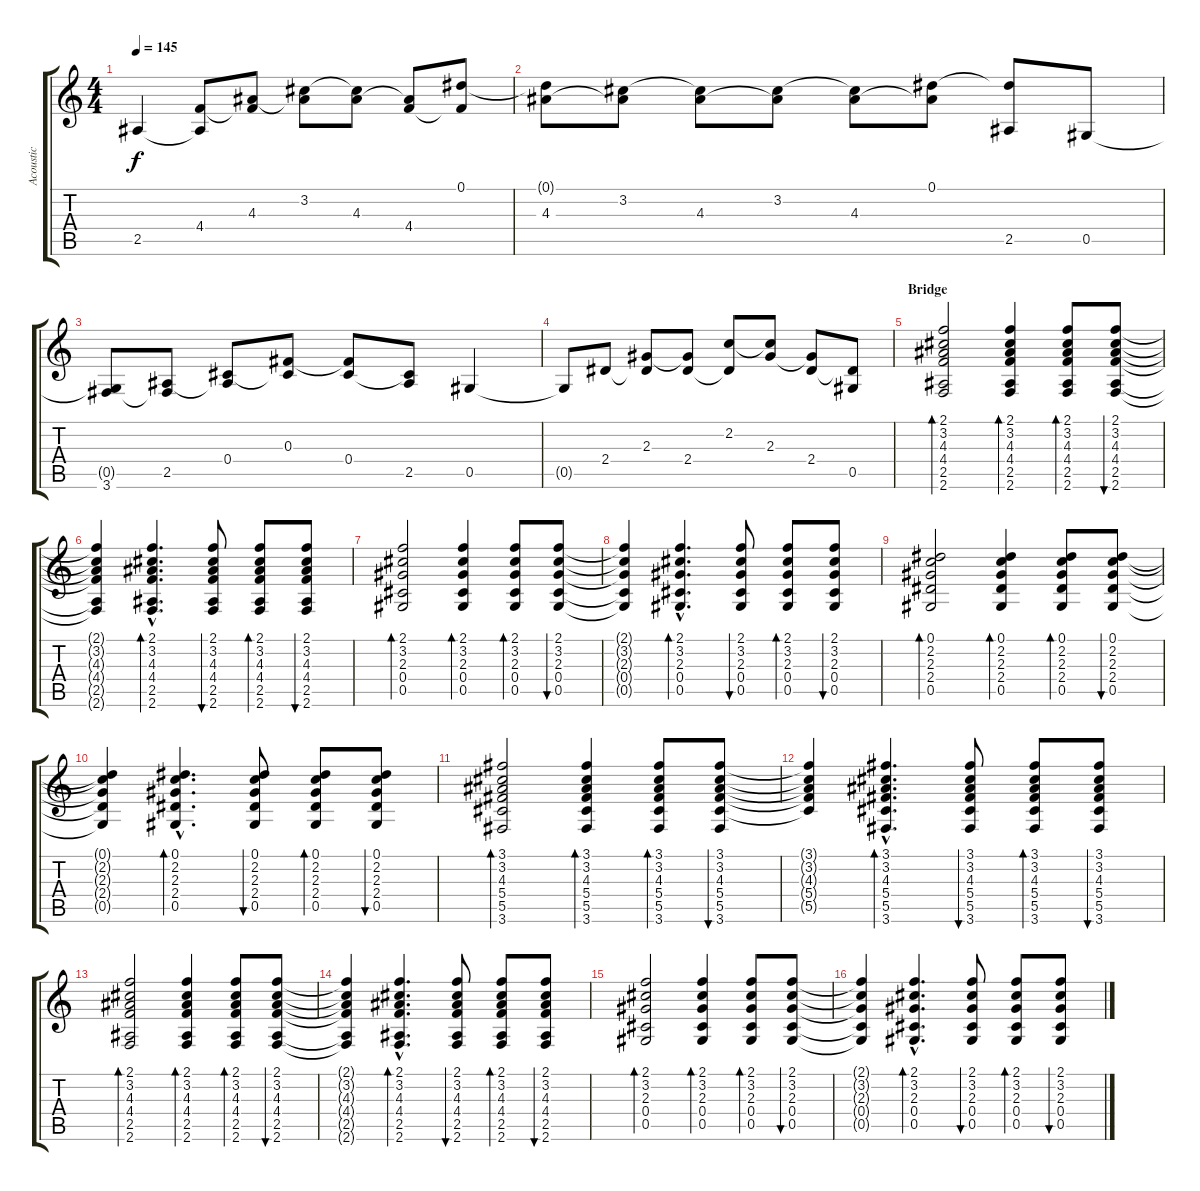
\track ("Acoustic" "Acoustic") {instrument acousticguitarsteel}
\staff {score tabs}
\tuning (Eb4 Bb3 Gb3 Db3 Ab2 Eb2) {hide}
\ts (4 4)
\tempo 145
\clef g2
\ks c
2.5.4{dy f} (4.4 2.5{t}).8 (4.3 4.4{t}).8 (3.2 4.3{t}).8 (3.2{t} 4.3).8 (4.3{t} 4.4).8 (0.1 4.4{t}).8 |
(0.1{t} 4.3).8 (3.2 4.3{t}).8 (3.2{t} 4.3).8 (3.2 4.3{t}).8 (3.2{t} 4.3).8 (0.1 4.3{t}).8 (0.1{t} 2.5).8 0.5.8 |
(0.5{t} 3.6).8 (2.5 3.6{t}).8 (0.4 2.5{t}).8 (0.3 0.4{t}).8 (0.3{t} 0.4).8 (0.4{t} 2.5).8 0.5.4 |
0.5{t}.8 2.4.8 (2.3 2.4{t}).8 (2.3{t} 2.4).8 (2.2 2.4{t}).8 (2.2{t} 2.3).8 (2.3{t} 2.4).8 (2.4{t} 0.5).8 |
\section ("" "Bridge")
(2.1 3.2 4.3 4.4 2.5 2.6).2{bd 120 volume 7} (2.1 3.2 4.3 4.4 2.5 2.6).4{bd 120} (2.1 3.2 4.3 4.4 2.5 2.6).8{bd 120} (2.1 3.2 4.3 4.4 2.5 2.6).8{bu 120} |
(2.1{t} 3.2{t} 4.3{t} 4.4{t} 2.5{t} 2.6{t}).4 (2.1{hac} 3.2{hac} 4.3{hac} 4.4{hac} 2.5{hac} 2.6{hac}).4{d bd 120} (2.1 3.2 4.3 4.4 2.5 2.6).8{bu 120} (2.1 3.2 4.3 4.4 2.5 2.6).8{bd 120} (2.1 3.2 4.3 4.4 2.5 2.6).8{bu 120} |
(2.1 3.2 2.3 0.4 0.5).2{bd 120} (2.1 3.2 2.3 0.4 0.5).4{bd 120} (2.1 3.2 2.3 0.4 0.5).8{bd 120} (2.1 3.2 2.3 0.4 0.5).8{bu 120} |
(2.1{t} 3.2{t} 2.3{t} 0.4{t} 0.5{t}).4 (2.1{hac} 3.2{hac} 2.3{hac} 0.4{hac} 0.5{hac}).4{d bd 120} (2.1 3.2 2.3 0.4 0.5).8{bu 120} (2.1 3.2 2.3 0.4 0.5).8{bd 120} (2.1 3.2 2.3 0.4 0.5).8{bu 120} |
(0.1 2.2 2.3 2.4 0.5).2{bd 120} (0.1 2.2 2.3 2.4 0.5).4{bd 120} (0.1 2.2 2.3 2.4 0.5).8{bd 120} (0.1 2.2 2.3 2.4 0.5).8{bu 120} |
(0.1{t} 2.2{t} 2.3{t} 2.4{t} 0.5{t}).4 (0.1{hac} 2.2{hac} 2.3{hac} 2.4{hac} 0.5{hac}).4{d bd 120} (0.1 2.2 2.3 2.4 0.5).8{bu 120} (0.1 2.2 2.3 2.4 0.5).8{bd 120} (0.1 2.2 2.3 2.4 0.5).8{bu 120} |
(3.1 3.2 4.3 5.4 5.5 3.6).2{bd 120} (3.1 3.2 4.3 5.4 5.5 3.6).4{bd 120} (3.1 3.2 4.3 5.4 5.5 3.6).8{bd 120} (3.1 3.2 4.3 5.4 5.5 3.6).8{bu 120} |
(3.1{t} 3.2{t} 4.3{t} 5.4{t} 5.5{t}).4 (3.1{hac} 3.2{hac} 4.3{hac} 5.4{hac} 5.5{hac} 3.6{hac}).4{d bd 120} (3.1 3.2 4.3 5.4 5.5 3.6).8{bu 120} (3.1 3.2 4.3 5.4 5.5 3.6).8{bd 120} (3.1 3.2 4.3 5.4 5.5 3.6).8{bu 120} |
(2.1 3.2 4.3 4.4 2.5 2.6).2{bd 120 volume 7} (2.1 3.2 4.3 4.4 2.5 2.6).4{bd 120} (2.1 3.2 4.3 4.4 2.5 2.6).8{bd 120} (2.1 3.2 4.3 4.4 2.5 2.6).8{bu 120} |
(2.1{t} 3.2{t} 4.3{t} 4.4{t} 2.5{t} 2.6{t}).4 (2.1{hac} 3.2{hac} 4.3{hac} 4.4{hac} 2.5{hac} 2.6{hac}).4{d bd 120} (2.1 3.2 4.3 4.4 2.5 2.6).8{bu 120} (2.1 3.2 4.3 4.4 2.5 2.6).8{bd 120} (2.1 3.2 4.3 4.4 2.5 2.6).8{bu 120} |
(2.1 3.2 2.3 0.4 0.5).2{bd 120} (2.1 3.2 2.3 0.4 0.5).4{bd 120} (2.1 3.2 2.3 0.4 0.5).8{bd 120} (2.1 3.2 2.3 0.4 0.5).8{bu 120} |
(2.1{t} 3.2{t} 2.3{t} 0.4{t} 0.5{t}).4 (2.1{hac} 3.2{hac} 2.3{hac} 0.4{hac} 0.5{hac}).4{d bd 120} (2.1 3.2 2.3 0.4 0.5).8{bu 120} (2.1 3.2 2.3 0.4 0.5).8{bd 120} (2.1 3.2 2.3 0.4 0.5).8{bu 120}
